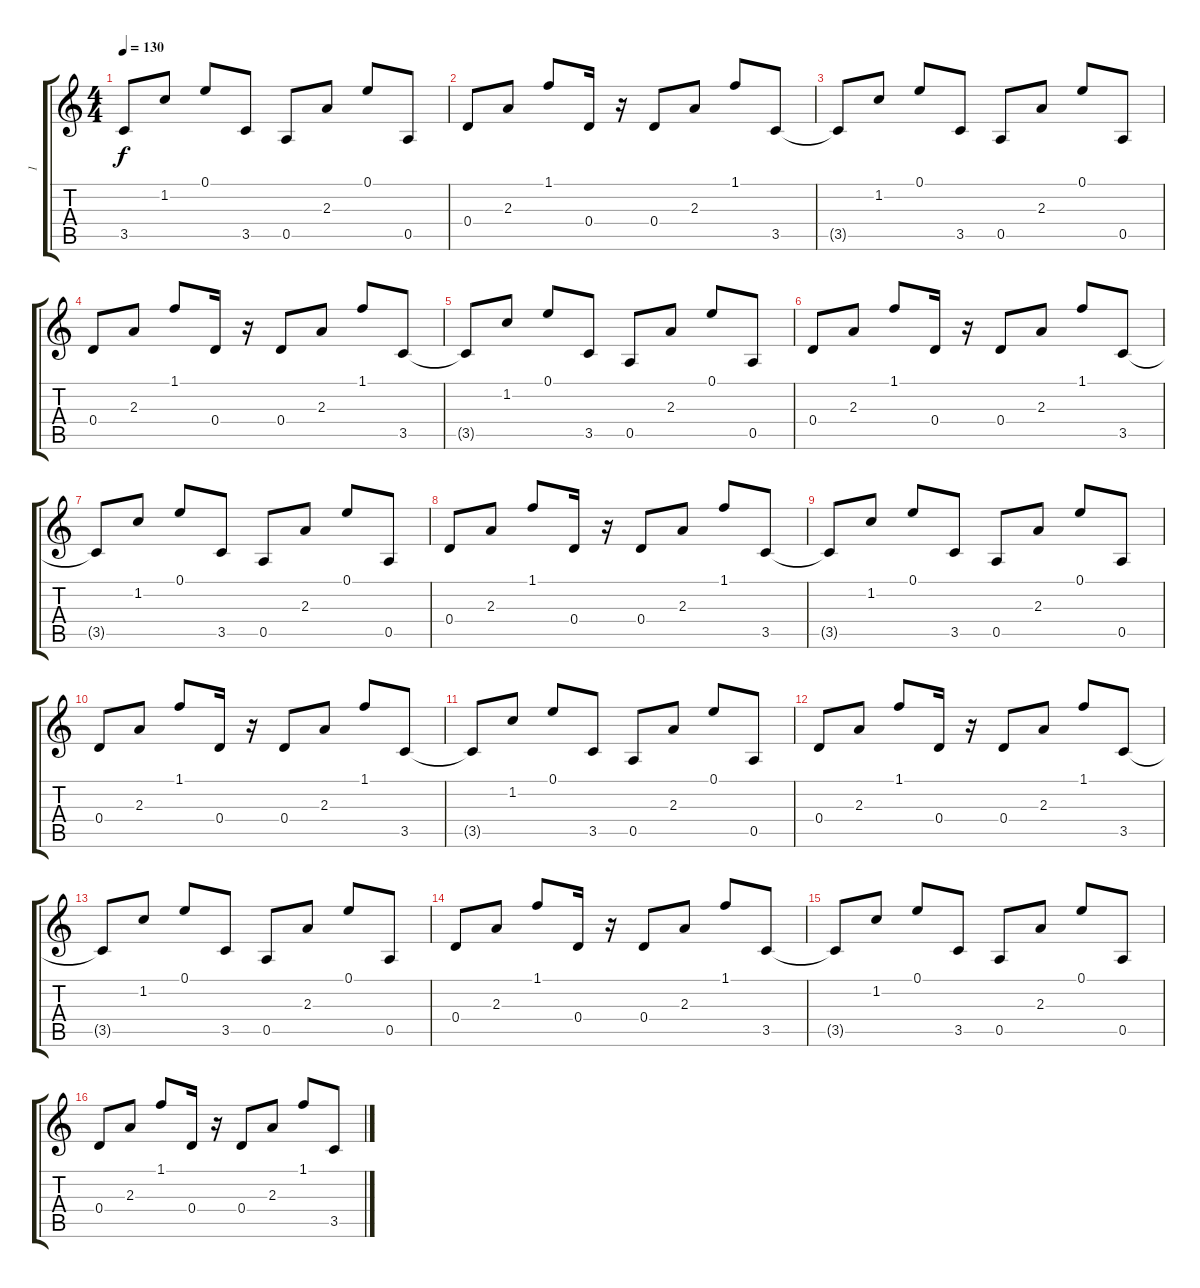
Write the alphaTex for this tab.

\track ("1" "1") {instrument electricguitarclean}
\staff {score tabs}
\tuning (E4 B3 G3 D3 A2 E2) {hide}
\ts (4 4)
\tempo 130
\clef g2
\ks c
3.5{t}.8{dy f} 1.2.8 0.1.8 3.5.8 0.5.8 2.3.8 0.1.8 0.5.8 |
0.4.8 2.3.8 1.1.8 0.4.16 r.16 0.4.8 2.3.8 1.1.8 3.5.8 |
3.5{t}.8 1.2.8 0.1.8 3.5.8 0.5.8 2.3.8 0.1.8 0.5.8 |
0.4.8 2.3.8 1.1.8 0.4.16 r.16 0.4.8 2.3.8 1.1.8 3.5.8 |
3.5{t}.8 1.2.8 0.1.8 3.5.8 0.5.8 2.3.8 0.1.8 0.5.8 |
0.4.8 2.3.8 1.1.8 0.4.16 r.16 0.4.8 2.3.8 1.1.8 3.5.8 |
3.5{t}.8 1.2.8 0.1.8 3.5.8 0.5.8 2.3.8 0.1.8 0.5.8 |
0.4.8 2.3.8 1.1.8 0.4.16 r.16 0.4.8 2.3.8 1.1.8 3.5.8 |
3.5{t}.8 1.2.8 0.1.8 3.5.8 0.5.8 2.3.8 0.1.8 0.5.8 |
0.4.8 2.3.8 1.1.8 0.4.16 r.16 0.4.8 2.3.8 1.1.8 3.5.8 |
3.5{t}.8 1.2.8 0.1.8 3.5.8 0.5.8 2.3.8 0.1.8 0.5.8 |
0.4.8 2.3.8 1.1.8 0.4.16 r.16 0.4.8 2.3.8 1.1.8 3.5.8 |
3.5{t}.8 1.2.8 0.1.8 3.5.8 0.5.8 2.3.8 0.1.8 0.5.8 |
0.4.8 2.3.8 1.1.8 0.4.16 r.16 0.4.8 2.3.8 1.1.8 3.5.8 |
3.5{t}.8 1.2.8 0.1.8 3.5.8 0.5.8 2.3.8 0.1.8 0.5.8 |
0.4.8 2.3.8 1.1.8 0.4.16 r.16 0.4.8 2.3.8 1.1.8 3.5.8
